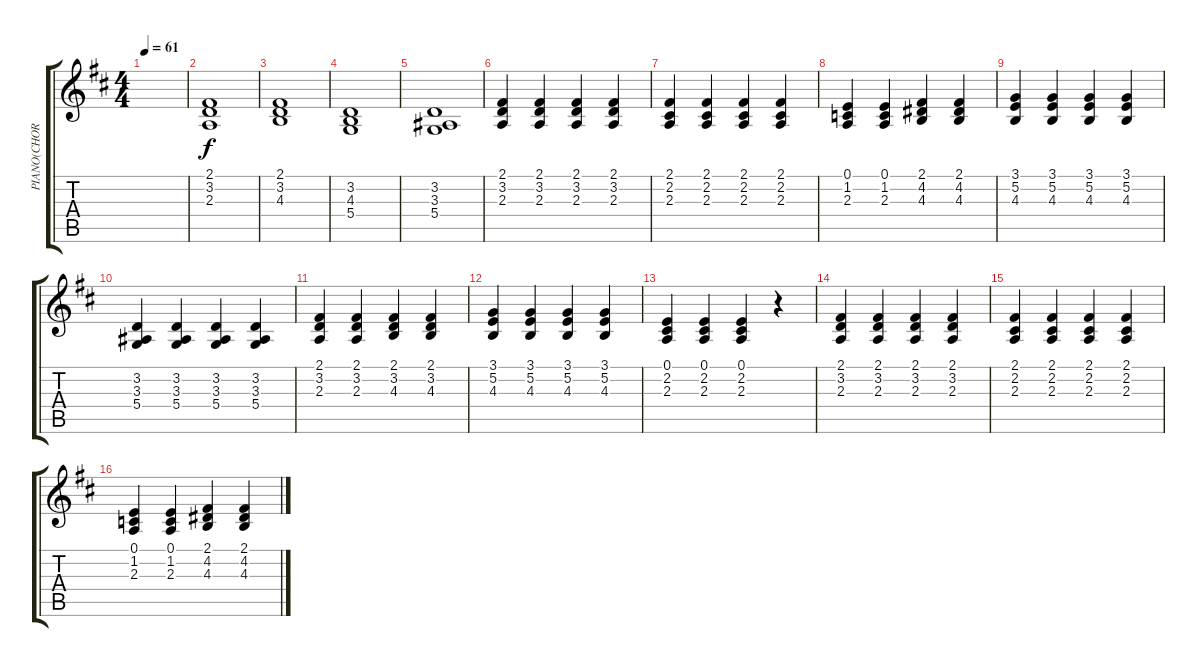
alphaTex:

\track ("PIANO(CHORD)" "PIANO(CHOR") {instrument electricgrandpiano}
\staff {score tabs}
\tuning (E4 B3 G3 D3 A2 E2) {hide}
\ts (4 4)
\tempo 61
\clef g2
\ks d
|
(2.1 3.2 2.3).1 |
(2.1 3.2 4.3).1 |
(3.2 4.3 5.4).1 |
(3.2 3.3 5.4).1 |
(2.1 3.2 2.3).4 (2.1 3.2 2.3).4 (2.1 3.2 2.3).4 (2.1 3.2 2.3).4 |
(2.1 2.2 2.3).4 (2.1 2.2 2.3).4 (2.1 2.2 2.3).4 (2.1 2.2 2.3).4 |
(0.1 1.2 2.3).4 (0.1 1.2 2.3).4 (2.1 4.2 4.3).4 (2.1 4.2 4.3).4 |
(3.1 5.2 4.3).4 (3.1 5.2 4.3).4 (3.1 5.2 4.3).4 (3.1 5.2 4.3).4 |
(3.2 3.3 5.4).4 (3.2 3.3 5.4).4 (3.2 3.3 5.4).4 (3.2 3.3 5.4).4 |
(2.1 3.2 2.3).4 (2.1 3.2 2.3).4 (2.1 3.2 4.3).4 (2.1 3.2 4.3).4 |
(3.1 5.2 4.3).4 (3.1 5.2 4.3).4 (3.1 5.2 4.3).4 (3.1 5.2 4.3).4 |
(0.1 2.2 2.3).4 (0.1 2.2 2.3).4 (0.1 2.2 2.3).4 r.4 |
(2.1 3.2 2.3).4 (2.1 3.2 2.3).4 (2.1 3.2 2.3).4 (2.1 3.2 2.3).4 |
(2.1 2.2 2.3).4 (2.1 2.2 2.3).4 (2.1 2.2 2.3).4 (2.1 2.2 2.3).4 |
(0.1 1.2 2.3).4 (0.1 1.2 2.3).4 (2.1 4.2 4.3).4 (2.1 4.2 4.3).4
